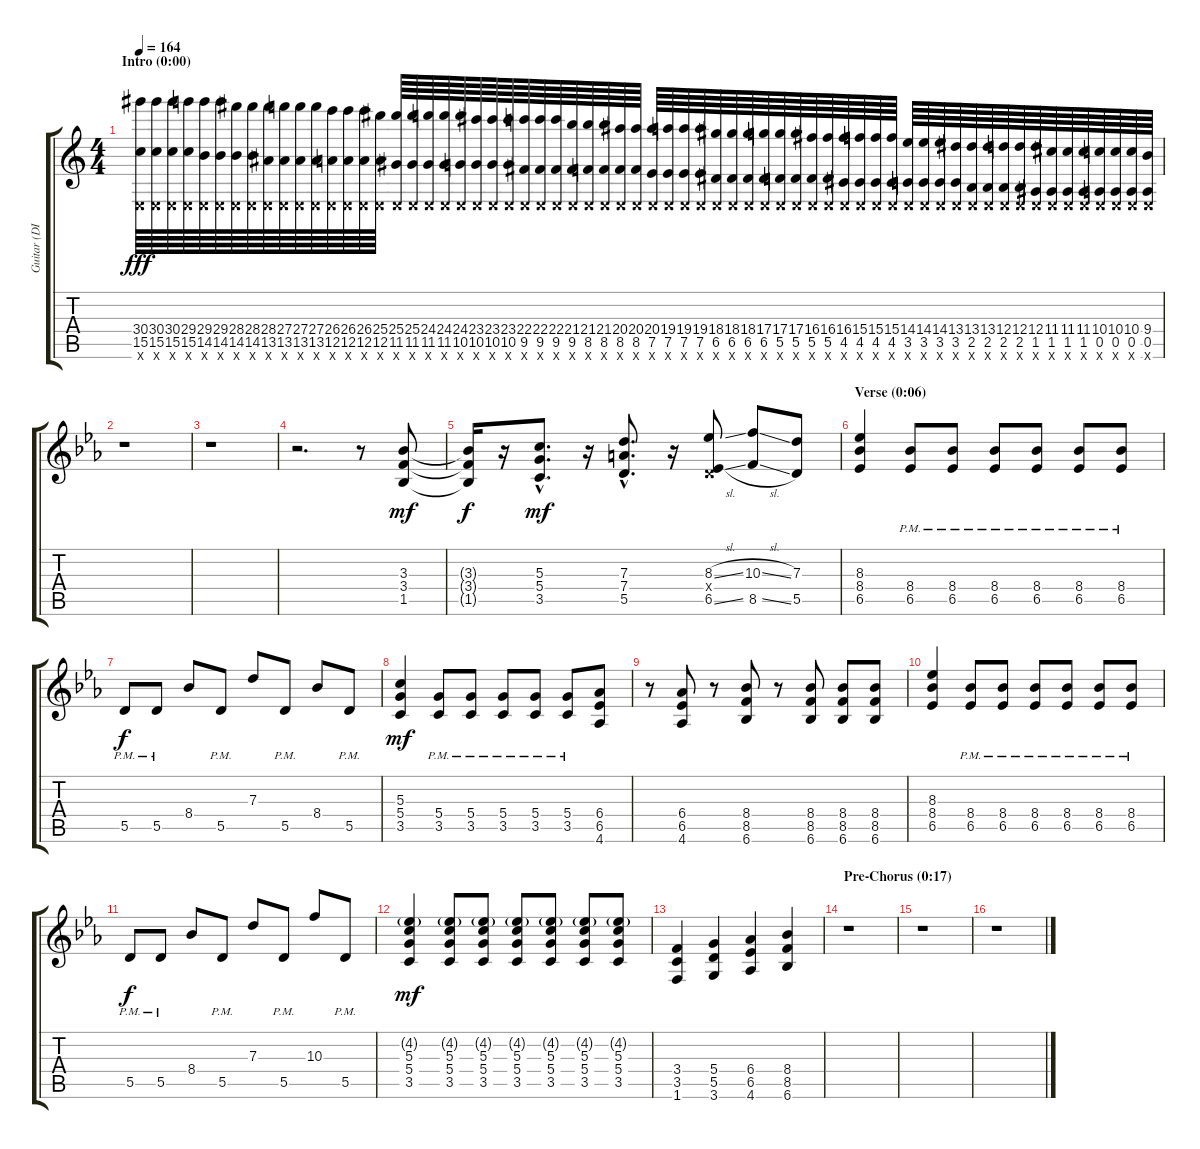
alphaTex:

\track ("Guitar (DIST)" "Guitar (DI") {instrument distortionguitar}
\staff {score tabs}
\tuning (E4 B3 G3 D3 A2 E2) {hide}
\ts (4 4)
\section ("" "Intro (0:00)")
\tempo 164
\clef g2
\ks c
(30.4 15.5 0.6{x}).64{dy fff volume 9 instrument distortionguitar} (30.4 15.5 0.6{x}).64 (30.4 15.5 0.6{x}).64 (29.4 15.5 0.6{x}).64 (29.4 14.5 0.6{x}).64 (29.4 14.5 0.6{x}).64 (28.4 14.5 0.6{x}).64 (28.4 14.5 0.6{x}).64 (28.4 13.5 0.6{x}).64 (27.4 13.5 0.6{x}).64 (27.4 13.5 0.6{x}).64 (27.4 13.5 0.6{x}).64 (26.4 12.5 0.6{x}).64 (26.4 12.5 0.6{x}).64 (26.4 12.5 0.6{x}).64 (25.4 12.5 0.6{x}).64 (25.4 11.5 0.6{x}).64 (25.4 11.5 0.6{x}).64 (24.4 11.5 0.6{x}).64 (24.4 11.5 0.6{x}).64 (24.4 10.5 0.6{x}).64 (23.4 10.5 0.6{x}).64 (23.4 10.5 0.6{x}).64 (23.4 10.5 0.6{x}).64 (22.4 9.5 0.6{x}).64 (22.4 9.5 0.6{x}).64 (22.4 9.5 0.6{x}).64 (21.4 9.5 0.6{x}).64 (21.4 8.5 0.6{x}).64 (21.4 8.5 0.6{x}).64 (20.4 8.5 0.6{x}).64 (20.4 8.5 0.6{x}).64 (20.4 7.5 0.6{x}).64 (19.4 7.5 0.6{x}).64 (19.4 7.5 0.6{x}).64 (19.4 7.5 0.6{x}).64 (18.4 6.5 0.6{x}).64 (18.4 6.5 0.6{x}).64 (18.4 6.5 0.6{x}).64 (17.4 6.5 0.6{x}).64 (17.4 5.5 0.6{x}).64 (17.4 5.5 0.6{x}).64 (16.4 5.5 0.6{x}).64 (16.4 5.5 0.6{x}).64 (16.4 4.5 0.6{x}).64 (15.4 4.5 0.6{x}).64 (15.4 4.5 0.6{x}).64 (15.4 4.5 0.6{x}).64 (14.4 3.5 0.6{x}).64 (14.4 3.5 0.6{x}).64 (14.4 3.5 0.6{x}).64 (13.4 3.5 0.6{x}).64 (13.4 2.5 0.6{x}).64 (13.4 2.5 0.6{x}).64 (12.4 2.5 0.6{x}).64 (12.4 2.5 0.6{x}).64 (12.4 1.5 0.6{x}).64 (11.4 1.5 0.6{x}).64 (11.4 1.5 0.6{x}).64 (11.4 1.5 0.6{x}).64 (10.4 0.5 0.6{x}).64 (10.4 0.5 0.6{x}).64 (10.4 0.5 0.6{x}).64 (9.4 0.5 0.6{x}).64 |
\ks eb
r.1 |
r.1 |
r.2{d} r.8 (3.3 3.4 1.5).8{dy mf volume 15} |
(3.3{t} 3.4{t} 1.5{t}).16{dy f} r.16 (5.3{hac} 5.4{hac} 3.5{hac}).8{d dy mf} r.16 (7.3{hac} 7.4{hac} 5.5{hac}).8{d} r.16 (8.3{sl} 0.4{x} 6.5{sl}).8 (10.3{sl} 8.5{sl}).8 (7.3 5.5).8 |
\section ("" "Verse (0:06)")
(8.3 8.4 6.5).4 (8.4{pm} 6.5{pm}).8 (8.4{pm} 6.5{pm}).8 (8.4{pm} 6.5{pm}).8 (8.4{pm} 6.5{pm}).8 (8.4{pm} 6.5{pm}).8 (8.4{pm} 6.5{pm}).8 |
5.5{pm}.8{dy f} 5.5{pm}.8 8.4.8 5.5{pm}.8 7.3.8 5.5{pm}.8 8.4.8 5.5{pm}.8 |
(5.3 5.4 3.5).4{dy mf} (5.4{pm} 3.5{pm}).8 (5.4{pm} 3.5{pm}).8 (5.4{pm} 3.5{pm}).8 (5.4{pm} 3.5{pm}).8 (5.4{pm} 3.5{pm}).8 (6.4 6.5 4.6).8 |
r.8 (6.4 6.5 4.6).8 r.8 (8.4 8.5 6.6).8 r.8 (8.4 8.5 6.6).8 (8.4 8.5 6.6).8 (8.4 8.5 6.6).8 |
(8.3 8.4 6.5).4 (8.4{pm} 6.5{pm}).8 (8.4{pm} 6.5{pm}).8 (8.4{pm} 6.5{pm}).8 (8.4{pm} 6.5{pm}).8 (8.4{pm} 6.5{pm}).8 (8.4{pm} 6.5{pm}).8 |
5.5{pm}.8{dy f} 5.5{pm}.8 8.4.8 5.5{pm}.8 7.3.8 5.5{pm}.8 10.3.8 5.5{pm}.8 |
(4.2{g} 5.3 5.4 3.5).4{dy mf} (4.2{g} 5.3 5.4 3.5).8 (4.2{g} 5.3 5.4 3.5).8 (4.2{g} 5.3 5.4 3.5).8 (4.2{g} 5.3 5.4 3.5).8 (4.2{g} 5.3 5.4 3.5).8 (4.2{g} 5.3 5.4 3.5).8 |
(3.4 3.5 1.6).4 (5.4 5.5 3.6).4 (6.4 6.5 4.6).4 (8.4 8.5 6.6).4 |
\section ("" "Pre-Chorus (0:17)")
r.1 |
r.1 |
r.1
